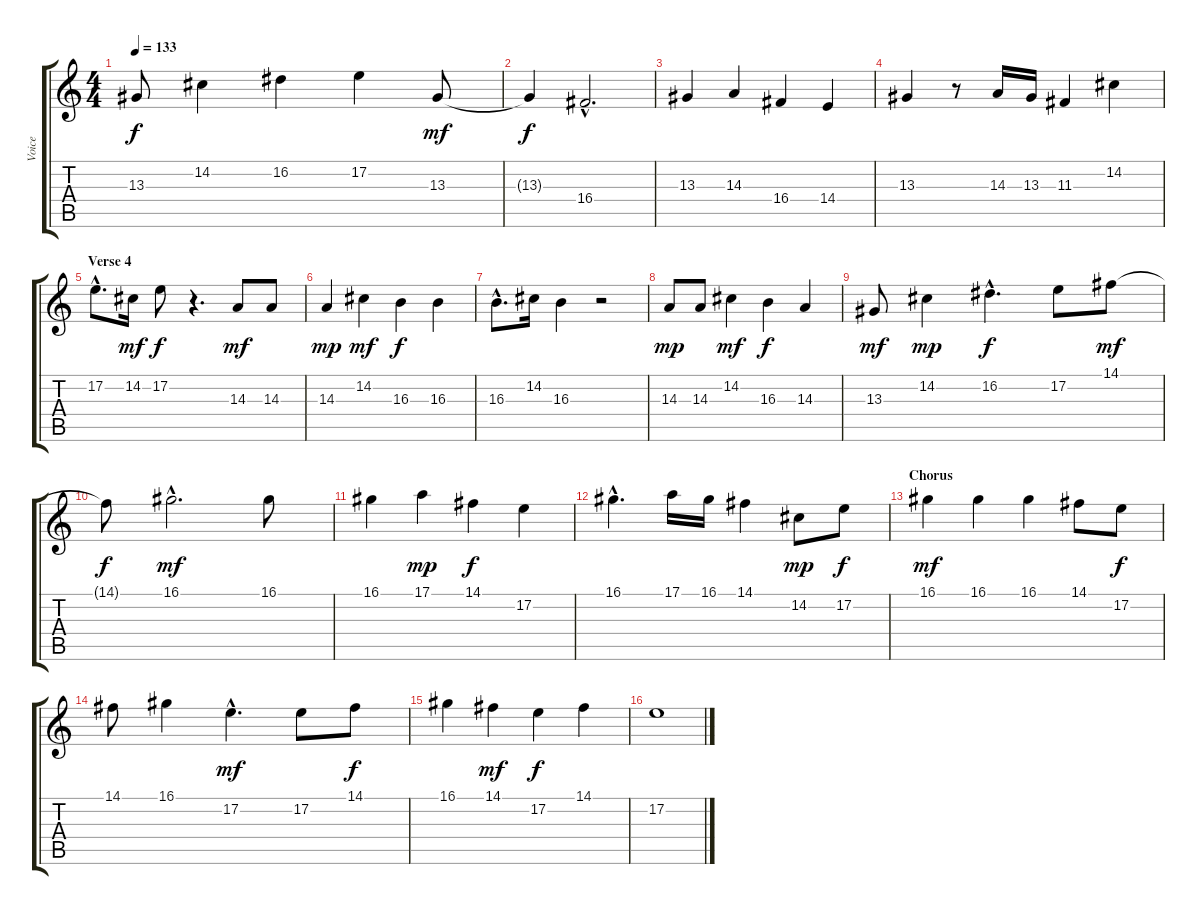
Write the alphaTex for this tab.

\track ("Voice" "Voice") {instrument flute}
\staff {score tabs}
\tuning (E4 B3 G3 D3 A2 E2) {hide}
\ts (4 4)
\tempo 133
\clef g2
\ks c
13.3.8{dy f} 14.2.4 16.2.4 17.2.4 13.3.8{dy mf} |
13.3{t}.4{dy f} 16.4{hac}.2{d} |
13.3.4 14.3.4 16.4.4 14.4.4 |
13.3.4 r.8 14.3.16 13.3.16 11.3.4 14.2.4 |
\section ("" "Verse 4")
17.2{hac}.8{d} 14.2.16{dy mf} 17.2.8{dy f} r.4{d} 14.3.8{dy mf} 14.3.8 |
14.3.4{dy mp} 14.2.4{dy mf} 16.3.4{dy f} 16.3.4 |
16.3{hac}.8{d} 14.2.16 16.3.4 r.2 |
14.3.8{dy mp} 14.3.8 14.2.4{dy mf} 16.3.4{dy f} 14.3.4 |
13.3.8{dy mf} 14.2.4{dy mp} 16.2{hac}.4{d dy f} 17.2.8 14.1.8{dy mf} |
14.1{t}.8{dy f} 16.1{hac}.2{d dy mf} 16.1.8 |
16.1.4 17.1.4{dy mp} 14.1.4{dy f} 17.2.4 |
16.1{hac}.4{d} 17.1.16 16.1.16 14.1.4 14.2.8{dy mp} 17.2.8{dy f} |
\section ("" "Chorus")
16.1.4{dy mf} 16.1.4 16.1.4 14.1.8 17.2.8{dy f} |
14.1.8 16.1.4 17.2{hac}.4{d dy mf} 17.2.8 14.1.8{dy f} |
16.1.4 14.1.4{dy mf} 17.2.4{dy f} 14.1.4 |
17.2.1
